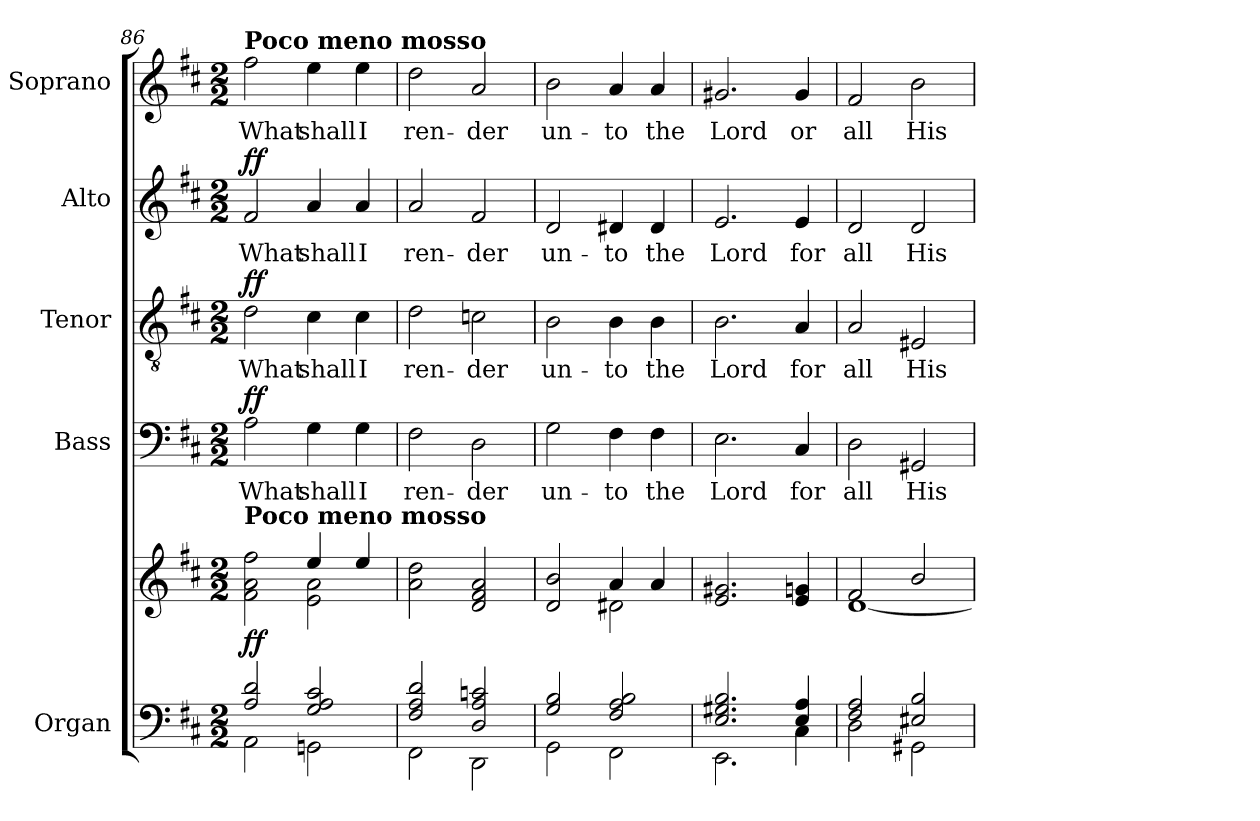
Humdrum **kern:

**kern	**kern	**dynam	**kern	**text	**dynam	**kern	**text	**dynam	**kern	**text	**dynam	**kern	**text
*part5	*part5	*part5	*part4	*part4	*part4	*part3	*part3	*part3	*part2	*part2	*part2	*part1	*part1
*staff6	*staff5	*staff5/6	*staff4	*staff4	*staff4	*staff3	*staff3	*staff3	*staff2	*staff2	*staff2	*staff1	*staff1
*I"Organ	*	*	*I"Bass	*	*	*I"Tenor	*	*	*I"Alto	*	*	*I"Soprano	*
*I'Org.	*	*	*I'B.	*	*	*I'T.	*	*	*I'A.	*	*	*I'S.	*
*clefF4	*clefG2	*	*clefF4	*	*	*clefGv2	*	*	*clefG2	*	*	*clefG2	*
*	*	*	*	*	*	*ITrd7c12	*	*	*	*	*	*	*
*k[f#c#]	*k[f#c#]	*	*k[f#c#]	*	*	*k[f#c#]	*	*	*k[f#c#]	*	*	*k[f#c#]	*
*D:	*D:	*	*D:	*	*	*D:	*	*	*D:	*	*	*D:	*
*M2/2	*M2/2	*	*M2/2	*	*	*M2/2	*	*	*M2/2	*	*	*M2/2	*
=86	=86	=86	=86	=86	=86	=86	=86	=86	=86	=86	=86	=86	=86
*^	*^	*	*	*	*	*	*	*	*	*	*	*	*
!	!	!	!	!	!	!LO:LY:b:color=#000000	!	!	!	!	!	!	!	!	!
!	!	!	!	!	!	!	!	!	!LO:LY:b:color=#000000	!	!	!	!	!	!
!	!	!	!	!	!	!	!	!	!	!	!	!LO:LY:b:color=#000000	!	!	!
!	!	!	!	!	!	!	!	!	!	!	!	!	!	!LO:TX:a:B:t=Poco meno mosso	!
!	!	!LO:TX:a:B:t=Poco meno mosso	!	!	!	!	!	!	!	!	!	!	!	!	!
!	!	!	!	!	!	!	!	!	!	!	!	!	!	!	!LO:LY:b:color=#000000
2Ai/ 2di	2AAi\	2f#i\ 2ai 2ff#i	2ryy	ff	2Ai\	What	ff	2Di\	What	ff	2f#i/	What	ff	2ff#i\	What
!	!	!	!	!	!	!LO:LY:b:color=#000000	!	!	!	!	!	!	!	!	!
!	!	!	!	!	!	!	!	!	!LO:LY:b:color=#000000	!	!	!	!	!	!
!	!	!	!	!	!	!	!	!	!	!	!	!LO:LY:b:color=#000000	!	!	!
!	!	!	!	!	!	!	!	!	!	!	!	!	!	!	!LO:LY:b:color=#000000
2Gi/ 2Ai 2c#i	2GGni\	4eei/	2ei\ 2ai	.	4Gi\	shall	.	4C#i\	shall	.	4ai/	shall	.	4eei\	shall
!	!	!	!	!	!	!LO:LY:b:color=#000000	!	!	!	!	!	!	!	!	!
!	!	!	!	!	!	!	!	!	!LO:LY:b:color=#000000	!	!	!	!	!	!
!	!	!	!	!	!	!	!	!	!	!	!	!LO:LY:b:color=#000000	!	!	!
!	!	!	!	!	!	!	!	!	!	!	!	!	!	!	!LO:LY:b:color=#000000
.	.	4eei/	.	.	4Gi\	I	.	4C#i\	I	.	4ai/	I	.	4eei\	I
*	*	*v	*v	*	*	*	*	*	*	*	*	*	*	*	*
=87	=87	=87	=87	=87	=87	=87	=87	=87	=87	=87	=87	=87	=87	=87
!	!	!	!	!	!LO:LY:b:color=#000000	!	!	!	!	!	!	!	!	!
!	!	!	!	!	!	!	!	!LO:LY:b:color=#000000	!	!	!	!	!	!
!	!	!	!	!	!	!	!	!	!	!	!LO:LY:b:color=#000000	!	!	!
!	!	!	!	!	!	!	!	!	!	!	!	!	!	!LO:LY:b:color=#000000
2F#i/ 2Ai 2di	2FF#i\	2ai\ 2ddi	.	2F#i\	ren-	.	2Di\	ren-	.	2ai/	ren-	.	2ddi\	ren-
!	!	!	!	!	!LO:LY:b:color=#000000	!	!	!	!	!	!	!	!	!
!	!	!	!	!	!	!	!	!LO:LY:b:color=#000000	!	!	!	!	!	!
!	!	!	!	!	!	!	!	!	!	!	!LO:LY:b:color=#000000	!	!	!
!	!	!	!	!	!	!	!	!	!	!	!	!	!	!LO:LY:b:color=#000000
2Di/ 2Ai 2cni	2DDi\	2di/ 2f#i 2ai	.	2Di\	-der	.	2Cni\	-der	.	2f#i/	-der	.	2ai/	-der
=88	=88	=88	=88	=88	=88	=88	=88	=88	=88	=88	=88	=88	=88	=88
*	*	*^	*	*	*	*	*	*	*	*	*	*	*	*
!	!	!	!	!	!	!LO:LY:b:color=#000000	!	!	!	!	!	!	!	!	!
!	!	!	!	!	!	!	!	!	!LO:LY:b:color=#000000	!	!	!	!	!	!
!	!	!	!	!	!	!	!	!	!	!	!	!LO:LY:b:color=#000000	!	!	!
!	!	!	!	!	!	!	!	!	!	!	!	!	!	!	!LO:LY:b:color=#000000
2Gi/ 2Bi	2GGi\	2di/ 2bi	2ryy	.	2Gi\	un-	.	2BBi\	un-	.	2di/	un-	.	2bi\	un-
!	!	!	!	!	!	!LO:LY:b:color=#000000	!	!	!	!	!	!	!	!	!
!	!	!	!	!	!	!	!	!	!LO:LY:b:color=#000000	!	!	!	!	!	!
!	!	!	!	!	!	!	!	!	!	!	!	!LO:LY:b:color=#000000	!	!	!
!	!	!	!	!	!	!	!	!	!	!	!	!	!	!	!LO:LY:b:color=#000000
2F#i/ 2Ai 2Bi	2FF#i\	4ai/	2d#Xi\	.	4F#i\	-to	.	4BBi\	-to	.	4d#Xi/	-to	.	4ai/	-to
!	!	!	!	!	!	!LO:LY:b:color=#000000	!	!	!	!	!	!	!	!	!
!	!	!	!	!	!	!	!	!	!LO:LY:b:color=#000000	!	!	!	!	!	!
!	!	!	!	!	!	!	!	!	!	!	!	!LO:LY:b:color=#000000	!	!	!
!	!	!	!	!	!	!	!	!	!	!	!	!	!	!	!LO:LY:b:color=#000000
.	.	4ai/	.	.	4F#i\	the	.	4BBi\	the	.	4d#i/	the	.	4ai/	the
*	*	*v	*v	*	*	*	*	*	*	*	*	*	*	*	*
!!LO:LB:g=z
=89	=89	=89	=89	=89	=89	=89	=89	=89	=89	=89	=89	=89	=89	=89
!	!	!	!	!	!LO:LY:b:color=#000000	!	!	!	!	!	!	!	!	!
!	!	!	!	!	!	!	!	!LO:LY:b:color=#000000	!	!	!	!	!	!
!	!	!	!	!	!	!	!	!	!	!	!LO:LY:b:color=#000000	!	!	!
!	!	!	!	!	!	!	!	!	!	!	!	!	!	!LO:LY:b:color=#000000
2.Ei/ 2.G#Xi 2.Bi	2.EEi\	2.ei/ 2.g#Xi	.	2.Ei\	Lord	.	2.BBi\	Lord	.	2.ei/	Lord	.	2.g#Xi/	Lord
!	!	!	!	!	!LO:LY:b:color=#000000	!	!	!	!	!	!	!	!	!
!	!	!	!	!	!	!	!	!LO:LY:b:color=#000000	!	!	!	!	!	!
!	!	!	!	!	!	!	!	!	!	!	!LO:LY:b:color=#000000	!	!	!
!	!	!	!	!	!	!	!	!	!	!	!	!	!	!LO:LY:b:color=#000000
4Ei/ 4Ai	4C#i\	4ei/ 4gni	.	4C#i/	for	.	4AAi/	for	.	4ei/	for	.	4g#i/	or
=90	=90	=90	=90	=90	=90	=90	=90	=90	=90	=90	=90	=90	=90	=90
*	*	*^	*	*	*	*	*	*	*	*	*	*	*	*
!	!	!	!	!	!	!LO:LY:b:color=#000000	!	!	!	!	!	!	!	!	!
!	!	!	!	!	!	!	!	!	!LO:LY:b:color=#000000	!	!	!	!	!	!
!	!	!	!	!	!	!	!	!	!	!	!	!LO:LY:b:color=#000000	!	!	!
!	!	!	!	!	!	!	!	!	!	!	!	!	!	!	!LO:LY:b:color=#000000
2F#i/ 2Ai	2Di\	2f#i/	[<1di	.	2Di\	all	.	2AAi/	all	.	2di/	all	.	2f#i/	all
!	!	!	!	!	!	!LO:LY:b:color=#000000	!	!	!	!	!	!	!	!	!
!	!	!	!	!	!	!	!	!	!LO:LY:b:color=#000000	!	!	!	!	!	!
!	!	!	!	!	!	!	!	!	!	!	!	!LO:LY:b:color=#000000	!	!	!
!	!	!	!	!	!	!	!	!	!	!	!	!	!	!	!LO:LY:b:color=#000000
2E#Xi/ 2Bi	2GG#Xi\	2bi/	.	.	2GG#Xi/	His	.	2EE#Xi/	His	.	2di/	His	.	2bi\	His
*v	*v	*	*	*	*	*	*	*	*	*	*	*	*	*	*
*	*v	*v	*	*	*	*	*	*	*	*	*	*	*	*
=	=	=	=	=	=	=	=	=	=	=	=	=	=
*-	*-	*-	*-	*-	*-	*-	*-	*-	*-	*-	*-	*-	*-
